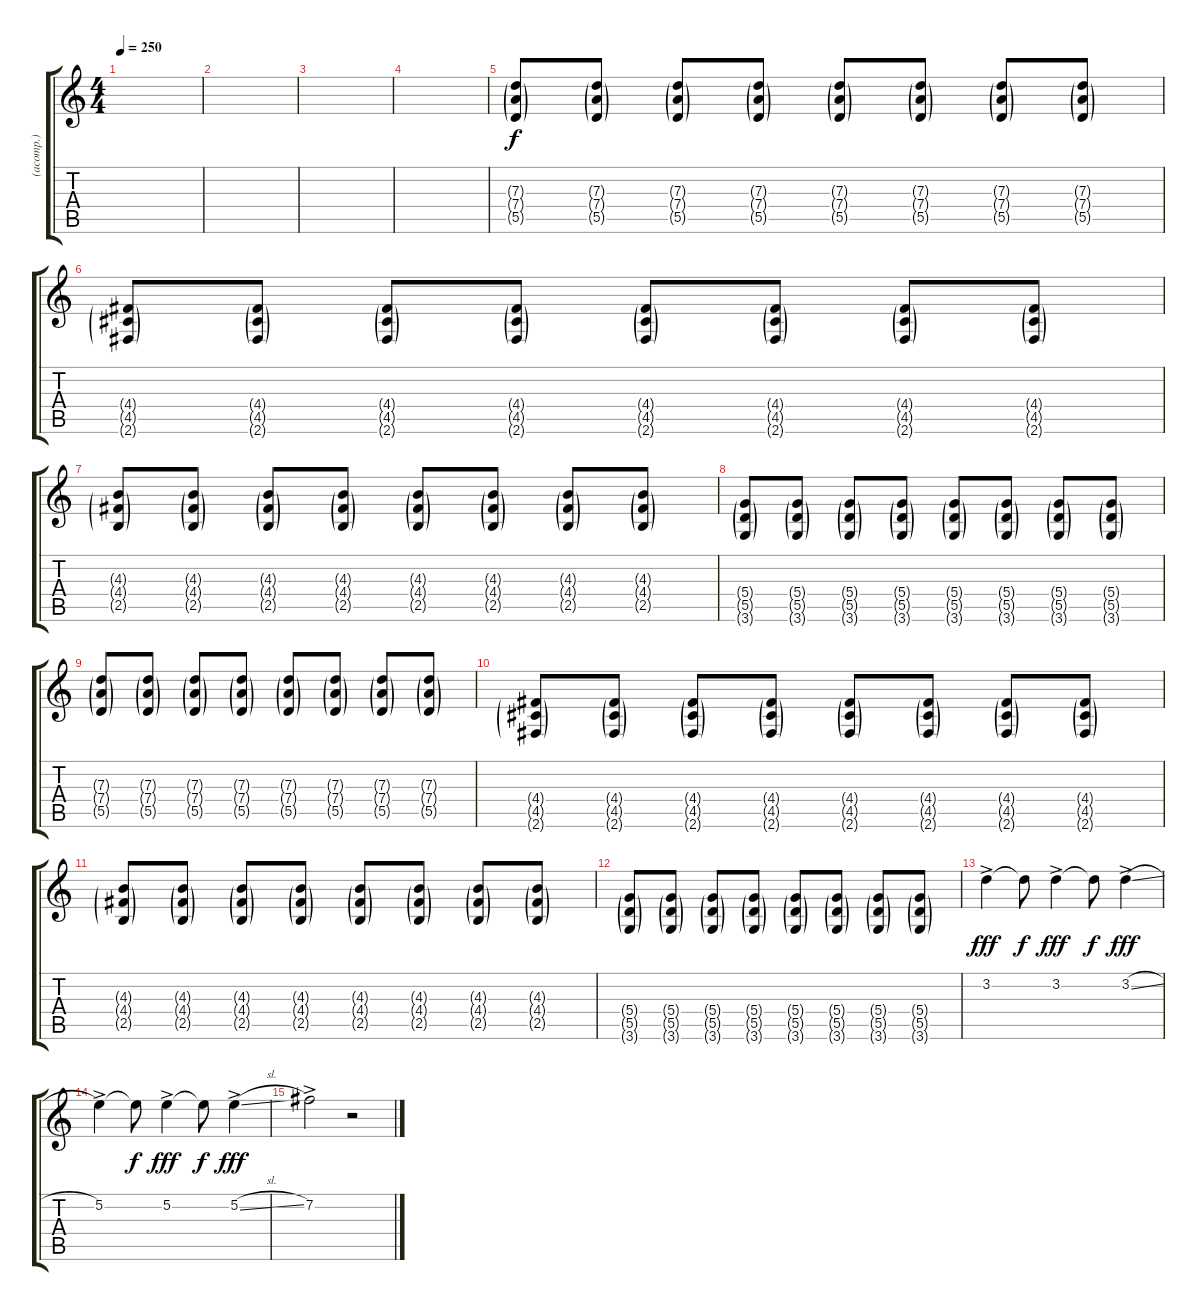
\track ("(acomp.)" "(acomp.)") {instrument overdrivenguitar}
\staff {score tabs}
\tuning (E4 B3 G3 D3 A2 E2) {hide}
\ts (4 4)
\tempo 250
\clef g2
\ks c
|
|
|
|
(7.3{g} 7.4{g} 5.5{g}).8 (7.3{g} 7.4{g} 5.5{g}).8 (7.3{g} 7.4{g} 5.5{g}).8 (7.3{g} 7.4{g} 5.5{g}).8 (7.3{g} 7.4{g} 5.5{g}).8 (7.3{g} 7.4{g} 5.5{g}).8 (7.3{g} 7.4{g} 5.5{g}).8 (7.3{g} 7.4{g} 5.5{g}).8 |
(4.4{g} 4.5{g} 2.6{g}).8 (4.4{g} 4.5{g} 2.6{g}).8 (4.4{g} 4.5{g} 2.6{g}).8 (4.4{g} 4.5{g} 2.6{g}).8 (4.4{g} 4.5{g} 2.6{g}).8 (4.4{g} 4.5{g} 2.6{g}).8 (4.4{g} 4.5{g} 2.6{g}).8 (4.4{g} 4.5{g} 2.6{g}).8 |
(4.3{g} 4.4{g} 2.5{g}).8 (4.3{g} 4.4{g} 2.5{g}).8 (4.3{g} 4.4{g} 2.5{g}).8 (4.3{g} 4.4{g} 2.5{g}).8 (4.3{g} 4.4{g} 2.5{g}).8 (4.3{g} 4.4{g} 2.5{g}).8 (4.3{g} 4.4{g} 2.5{g}).8 (4.3{g} 4.4{g} 2.5{g}).8 |
(5.4{g} 5.5{g} 3.6{g}).8 (5.4{g} 5.5{g} 3.6{g}).8 (5.4{g} 5.5{g} 3.6{g}).8 (5.4{g} 5.5{g} 3.6{g}).8 (5.4{g} 5.5{g} 3.6{g}).8 (5.4{g} 5.5{g} 3.6{g}).8 (5.4{g} 5.5{g} 3.6{g}).8 (5.4{g} 5.5{g} 3.6{g}).8 |
(7.3{g} 7.4{g} 5.5{g}).8 (7.3{g} 7.4{g} 5.5{g}).8 (7.3{g} 7.4{g} 5.5{g}).8 (7.3{g} 7.4{g} 5.5{g}).8 (7.3{g} 7.4{g} 5.5{g}).8 (7.3{g} 7.4{g} 5.5{g}).8 (7.3{g} 7.4{g} 5.5{g}).8 (7.3{g} 7.4{g} 5.5{g}).8 |
(4.4{g} 4.5{g} 2.6{g}).8 (4.4{g} 4.5{g} 2.6{g}).8 (4.4{g} 4.5{g} 2.6{g}).8 (4.4{g} 4.5{g} 2.6{g}).8 (4.4{g} 4.5{g} 2.6{g}).8 (4.4{g} 4.5{g} 2.6{g}).8 (4.4{g} 4.5{g} 2.6{g}).8 (4.4{g} 4.5{g} 2.6{g}).8 |
(4.3{g} 4.4{g} 2.5{g}).8 (4.3{g} 4.4{g} 2.5{g}).8 (4.3{g} 4.4{g} 2.5{g}).8 (4.3{g} 4.4{g} 2.5{g}).8 (4.3{g} 4.4{g} 2.5{g}).8 (4.3{g} 4.4{g} 2.5{g}).8 (4.3{g} 4.4{g} 2.5{g}).8 (4.3{g} 4.4{g} 2.5{g}).8 |
(5.4{g} 5.5{g} 3.6{g}).8 (5.4{g} 5.5{g} 3.6{g}).8 (5.4{g} 5.5{g} 3.6{g}).8 (5.4{g} 5.5{g} 3.6{g}).8 (5.4{g} 5.5{g} 3.6{g}).8 (5.4{g} 5.5{g} 3.6{g}).8 (5.4{g} 5.5{g} 3.6{g}).8 (5.4{g} 5.5{g} 3.6{g}).8 |
3.2{ac}.4{dy fff instrument distortionguitar} 3.2{t}.8{dy f} 3.2{ac}.4{dy fff} 3.2{t}.8{dy f} 3.2{sl ac}.4{dy fff} |
5.2{ac}.4 5.2{t}.8{dy f} 5.2{ac}.4{dy fff} 5.2{t}.8{dy f} 5.2{sl ac}.4{dy fff} |
7.2{ac}.2 r.2
